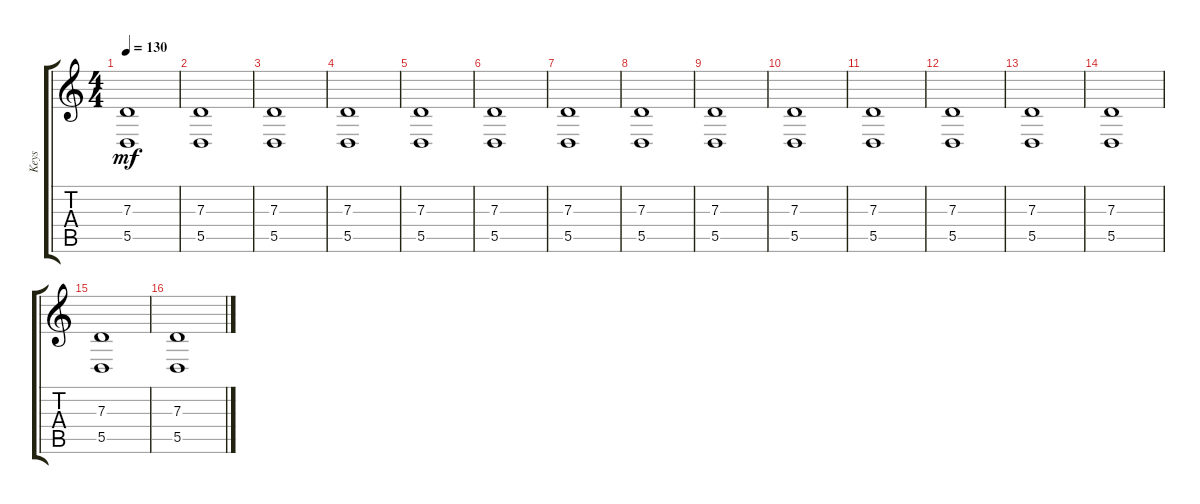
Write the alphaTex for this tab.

\track ("Keys" "Keys") {instrument synthstrings2}
\staff {score tabs}
\tuning (E4 B3 G3 D3 A2 E2) {hide}
\ts (4 4)
\tempo 130
\clef g2
\ks c
(7.3 5.5).1{dy mf} |
(7.3 5.5).1 |
(7.3 5.5).1 |
(7.3 5.5).1 |
(7.3 5.5).1 |
(7.3 5.5).1 |
(7.3 5.5).1 |
(7.3 5.5).1 |
(7.3 5.5).1 |
(7.3 5.5).1 |
(7.3 5.5).1 |
(7.3 5.5).1 |
(7.3 5.5).1 |
(7.3 5.5).1 |
(7.3 5.5).1 |
(7.3 5.5).1
